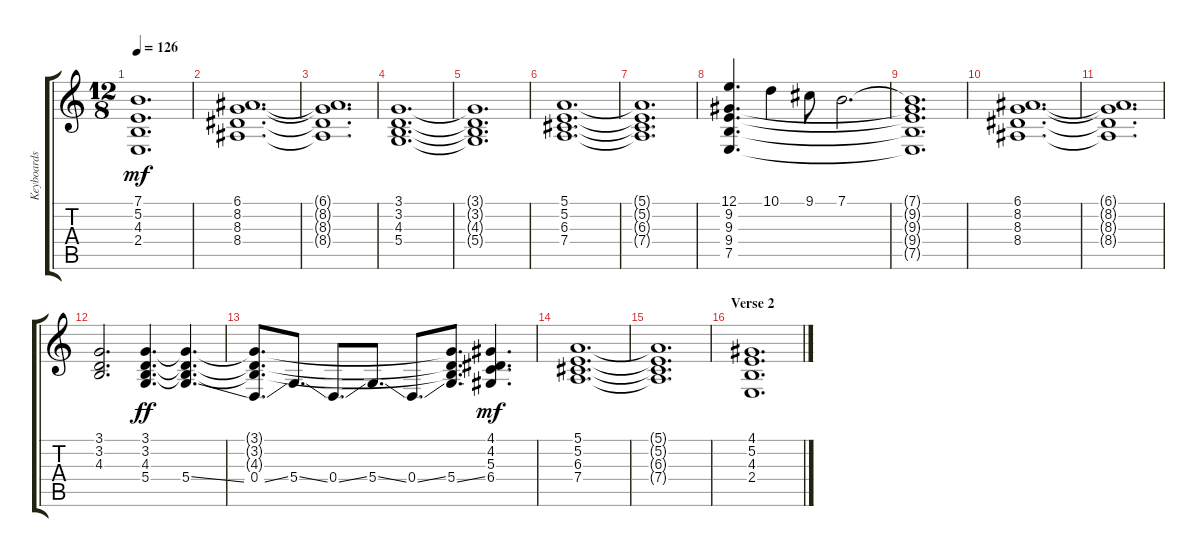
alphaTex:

\track ("Keyboards" "Keyboards") {instrument reedorgan}
\staff {score tabs}
\tuning (E4 B3 G3 D3 A2 E2) {hide}
\ts (12 8)
\tempo 126
\clef g2
\ks c
(7.1{t} 5.2 4.3{t} 2.4{t}).1{d dy mf} |
(6.1 8.2 8.3 8.4).1{d} |
(6.1{t} 8.2{t} 8.3{t} 8.4{t}).1{d} |
(3.1 3.2 4.3 5.4).1{d} |
(3.1{t} 3.2{t} 4.3{t} 5.4{t}).1{d} |
(5.1 5.2 6.3 7.4).1{d} |
(5.1{t} 5.2{t} 6.3{t} 7.4{t}).1{d} |
(12.1 9.2 9.3 9.4 7.5).4{d} 10.1.4 9.1.8 7.1.2{d} |
(7.1{t} 9.2{t} 9.3{t} 9.4{t} 7.5{t}).1{d} |
(6.1 8.2 8.3 8.4).1{d} |
(6.1{t} 8.2{t} 8.3{t} 8.4{t}).1{d} |
(3.1 3.2 4.3).2{d} (3.1 3.2 4.3 5.4).4{d dy ff} (3.1{t} 3.2{t} 4.3{t} 5.4{ss}).4{d} |
(3.1{t} 3.2{t} 4.3{t} 0.4{ss}).8{d} 5.4{ss}.8{d} 0.4{ss}.8{d} 5.4{ss}.8{d} 0.4{ss}.8{d} (3.1{t} 3.2{t} 4.3{t} 5.4{ss}).8{d} (4.1 4.2 5.3 6.4).4{d dy mf} |
(5.1 5.2 6.3 7.4).1{d} |
(5.1{t} 5.2{t} 6.3{t} 7.4{t}).1{d} |
\section ("" "Verse 2")
(4.1 5.2 4.3 2.4).1{d}
